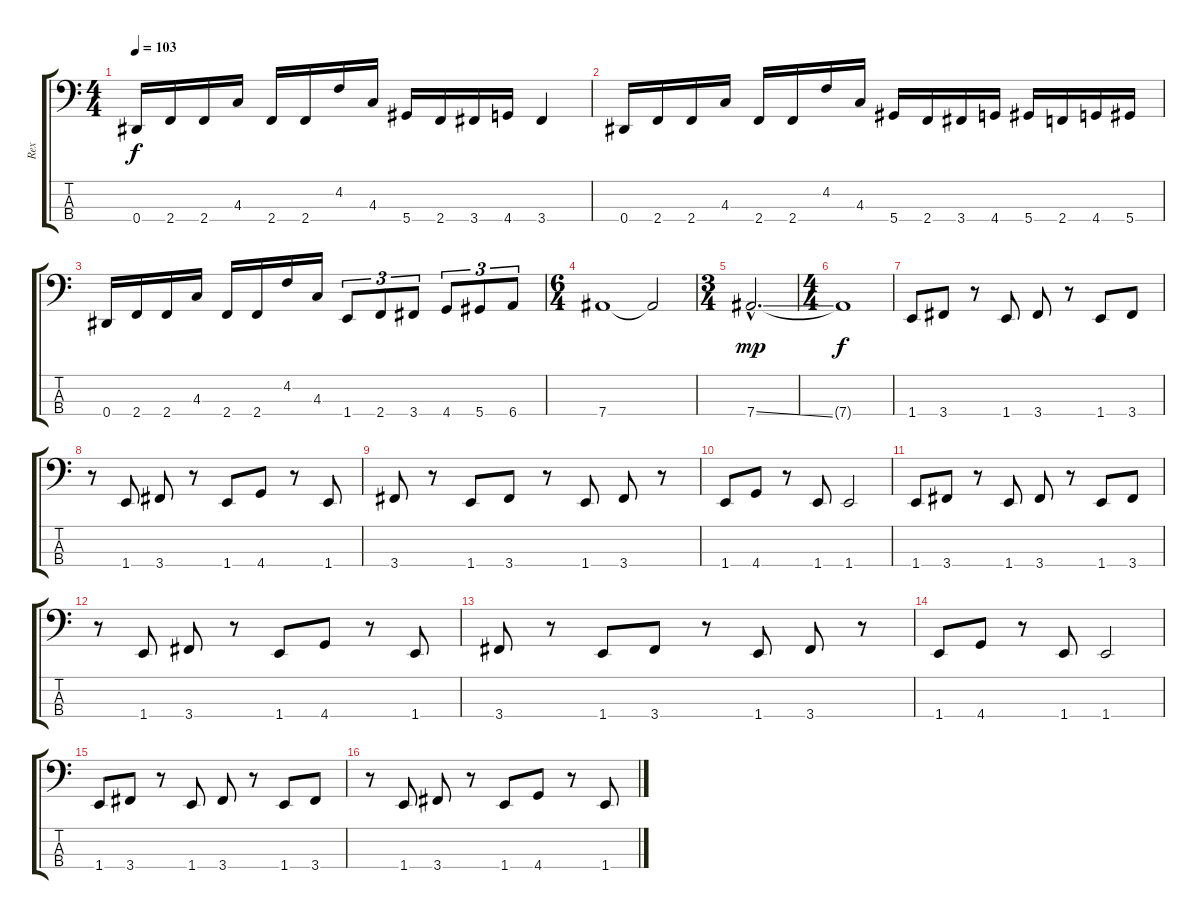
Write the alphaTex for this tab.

\track ("Rex" "Rex") {instrument electricbasspick}
\staff {score tabs}
\tuning (Gb2 Db2 Ab1 Eb1) {hide}
\ts (4 4)
\tempo 103
\clef f4
\ks c
0.4.16{dy f} 2.4.16 2.4.16 4.3.16 2.4.16 2.4.16 4.2.16 4.3.16 5.4.16 2.4.16 3.4.16 4.4.16 3.4.4 |
0.4.16 2.4.16 2.4.16 4.3.16 2.4.16 2.4.16 4.2.16 4.3.16 5.4.16 2.4.16 3.4.16 4.4.16 5.4.16 2.4.16 4.4.16 5.4.16 |
0.4.16 2.4.16 2.4.16 4.3.16 2.4.16 2.4.16 4.2.16 4.3.16 1.4.8{tu (3 2)} 2.4.8{tu (3 2)} 3.4.8{tu (3 2)} 4.4.8{tu (3 2)} 5.4.8{tu (3 2)} 6.4.8{tu (3 2)} |
\ts (6 4)
7.4.1 7.4{t}.2 |
\ts (3 4)
7.4{ss hac}.2{d dy mp} |
\ts (4 4)
7.4{t}.1{dy f} |
1.4.8 3.4.8 r.8 1.4.8 3.4.8 r.8 1.4.8 3.4.8 |
r.8 1.4.8 3.4.8 r.8 1.4.8 4.4.8 r.8 1.4.8 |
3.4.8 r.8 1.4.8 3.4.8 r.8 1.4.8 3.4.8 r.8 |
1.4.8 4.4.8 r.8 1.4.8 1.4.2 |
1.4.8 3.4.8 r.8 1.4.8 3.4.8 r.8 1.4.8 3.4.8 |
r.8 1.4.8 3.4.8 r.8 1.4.8 4.4.8 r.8 1.4.8 |
3.4.8 r.8 1.4.8 3.4.8 r.8 1.4.8 3.4.8 r.8 |
1.4.8 4.4.8 r.8 1.4.8 1.4.2 |
1.4.8 3.4.8 r.8 1.4.8 3.4.8 r.8 1.4.8 3.4.8 |
r.8 1.4.8 3.4.8 r.8 1.4.8 4.4.8 r.8 1.4.8
